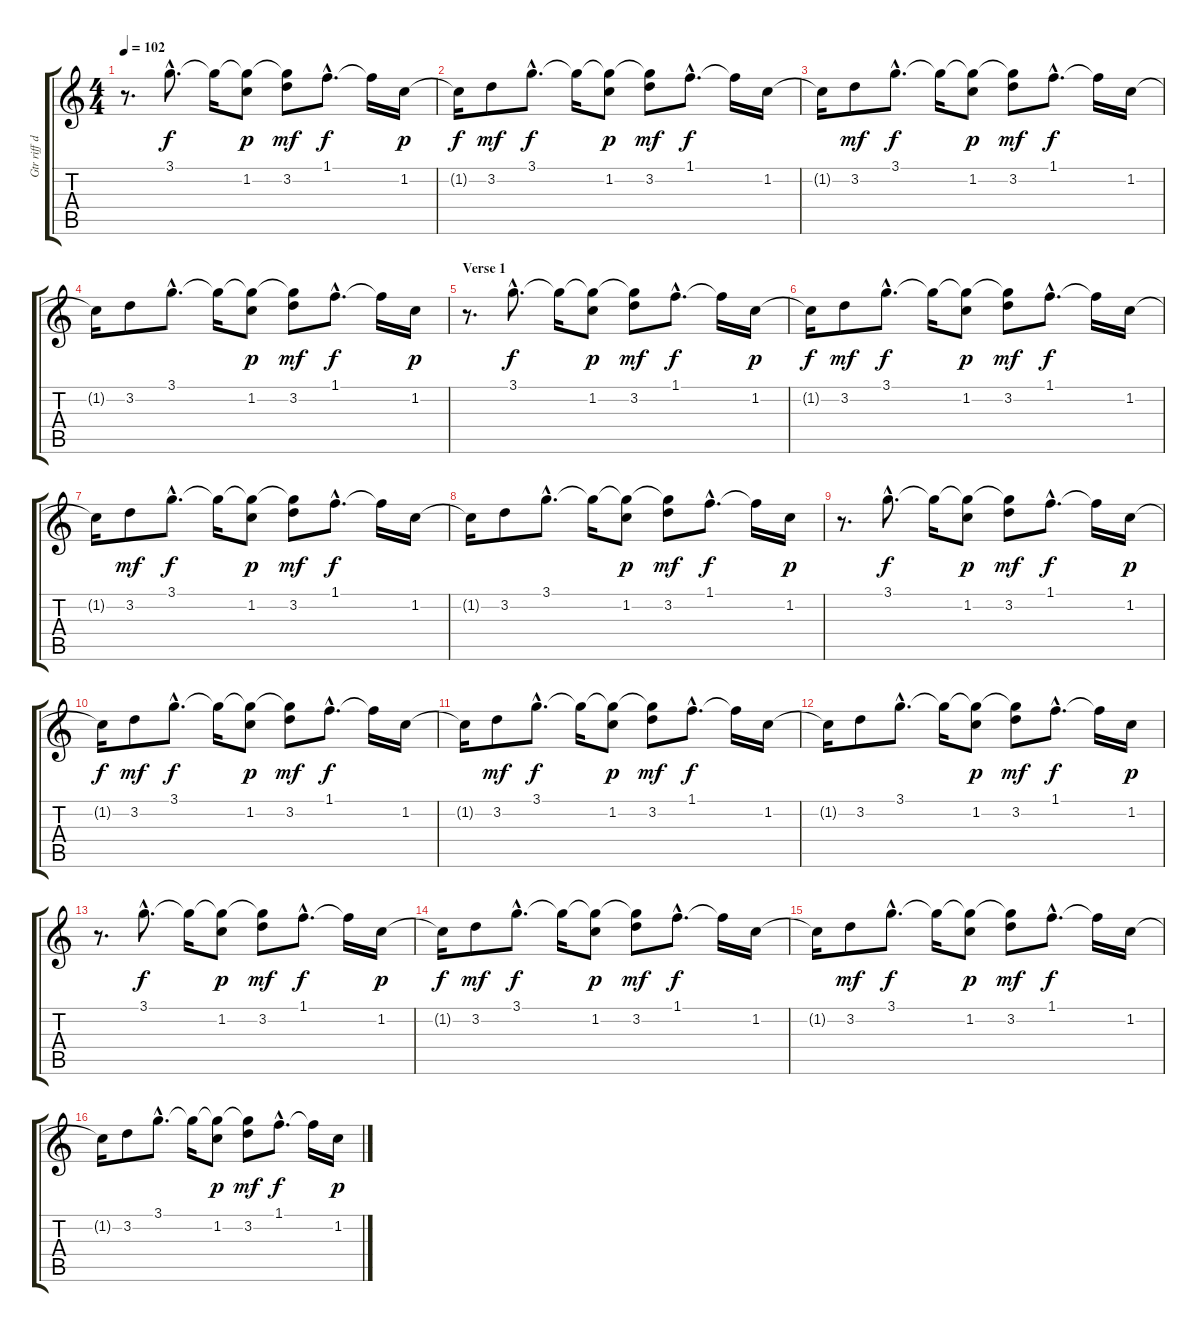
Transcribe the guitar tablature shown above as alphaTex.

\track ("Gtr riff delay" "Gtr riff d") {instrument electricguitarclean}
\staff {score tabs}
\tuning (E4 B3 G3 D3 A2 E2) {hide}
\ts (4 4)
\tempo 102
\clef g2
\ks c
r.8{d dy p} 3.1{hac}.8{d dy f} 3.1{t}.16 (3.1{t} 1.2).8{dy p} (3.1{t} 3.2).8{dy mf} 1.1{hac}.8{d dy f} 1.1{t}.16 1.2.16{dy p} |
1.2{t}.16{dy f} 3.2.8{dy mf} 3.1{hac}.8{d dy f} 3.1{t}.16 (3.1{t} 1.2).8{dy p} (3.1{t} 3.2).8{dy mf} 1.1{hac}.8{d dy f} 1.1{t}.16 1.2.16 |
1.2{t}.16 3.2.8{dy mf} 3.1{hac}.8{d dy f} 3.1{t}.16 (3.1{t} 1.2).8{dy p} (3.1{t} 3.2).8{dy mf} 1.1{hac}.8{d dy f} 1.1{t}.16 1.2.16 |
1.2{t}.16 3.2.8 3.1{hac}.8{d} 3.1{t}.16 (3.1{t} 1.2).8{dy p} (3.1{t} 3.2).8{dy mf} 1.1{hac}.8{d dy f} 1.1{t}.16 1.2.16{dy p} |
\section ("" "Verse 1")
r.8{d} 3.1{hac}.8{d dy f} 3.1{t}.16 (3.1{t} 1.2).8{dy p} (3.1{t} 3.2).8{dy mf} 1.1{hac}.8{d dy f} 1.1{t}.16 1.2.16{dy p} |
1.2{t}.16{dy f} 3.2.8{dy mf} 3.1{hac}.8{d dy f} 3.1{t}.16 (3.1{t} 1.2).8{dy p} (3.1{t} 3.2).8{dy mf} 1.1{hac}.8{d dy f} 1.1{t}.16 1.2.16 |
1.2{t}.16 3.2.8{dy mf} 3.1{hac}.8{d dy f} 3.1{t}.16 (3.1{t} 1.2).8{dy p} (3.1{t} 3.2).8{dy mf} 1.1{hac}.8{d dy f} 1.1{t}.16 1.2.16 |
1.2{t}.16 3.2.8 3.1{hac}.8{d} 3.1{t}.16 (3.1{t} 1.2).8{dy p} (3.1{t} 3.2).8{dy mf} 1.1{hac}.8{d dy f} 1.1{t}.16 1.2.16{dy p} |
r.8{d} 3.1{hac}.8{d dy f} 3.1{t}.16 (3.1{t} 1.2).8{dy p} (3.1{t} 3.2).8{dy mf} 1.1{hac}.8{d dy f} 1.1{t}.16 1.2.16{dy p} |
1.2{t}.16{dy f} 3.2.8{dy mf} 3.1{hac}.8{d dy f} 3.1{t}.16 (3.1{t} 1.2).8{dy p} (3.1{t} 3.2).8{dy mf} 1.1{hac}.8{d dy f} 1.1{t}.16 1.2.16 |
1.2{t}.16 3.2.8{dy mf} 3.1{hac}.8{d dy f} 3.1{t}.16 (3.1{t} 1.2).8{dy p} (3.1{t} 3.2).8{dy mf} 1.1{hac}.8{d dy f} 1.1{t}.16 1.2.16 |
1.2{t}.16 3.2.8 3.1{hac}.8{d} 3.1{t}.16 (3.1{t} 1.2).8{dy p} (3.1{t} 3.2).8{dy mf} 1.1{hac}.8{d dy f} 1.1{t}.16 1.2.16{dy p} |
r.8{d} 3.1{hac}.8{d dy f} 3.1{t}.16 (3.1{t} 1.2).8{dy p} (3.1{t} 3.2).8{dy mf} 1.1{hac}.8{d dy f} 1.1{t}.16 1.2.16{dy p} |
1.2{t}.16{dy f} 3.2.8{dy mf} 3.1{hac}.8{d dy f} 3.1{t}.16 (3.1{t} 1.2).8{dy p} (3.1{t} 3.2).8{dy mf} 1.1{hac}.8{d dy f} 1.1{t}.16 1.2.16 |
1.2{t}.16 3.2.8{dy mf} 3.1{hac}.8{d dy f} 3.1{t}.16 (3.1{t} 1.2).8{dy p} (3.1{t} 3.2).8{dy mf} 1.1{hac}.8{d dy f} 1.1{t}.16 1.2.16 |
1.2{t}.16 3.2.8 3.1{hac}.8{d} 3.1{t}.16 (3.1{t} 1.2).8{dy p} (3.1{t} 3.2).8{dy mf} 1.1{hac}.8{d dy f} 1.1{t}.16 1.2.16{dy p}
